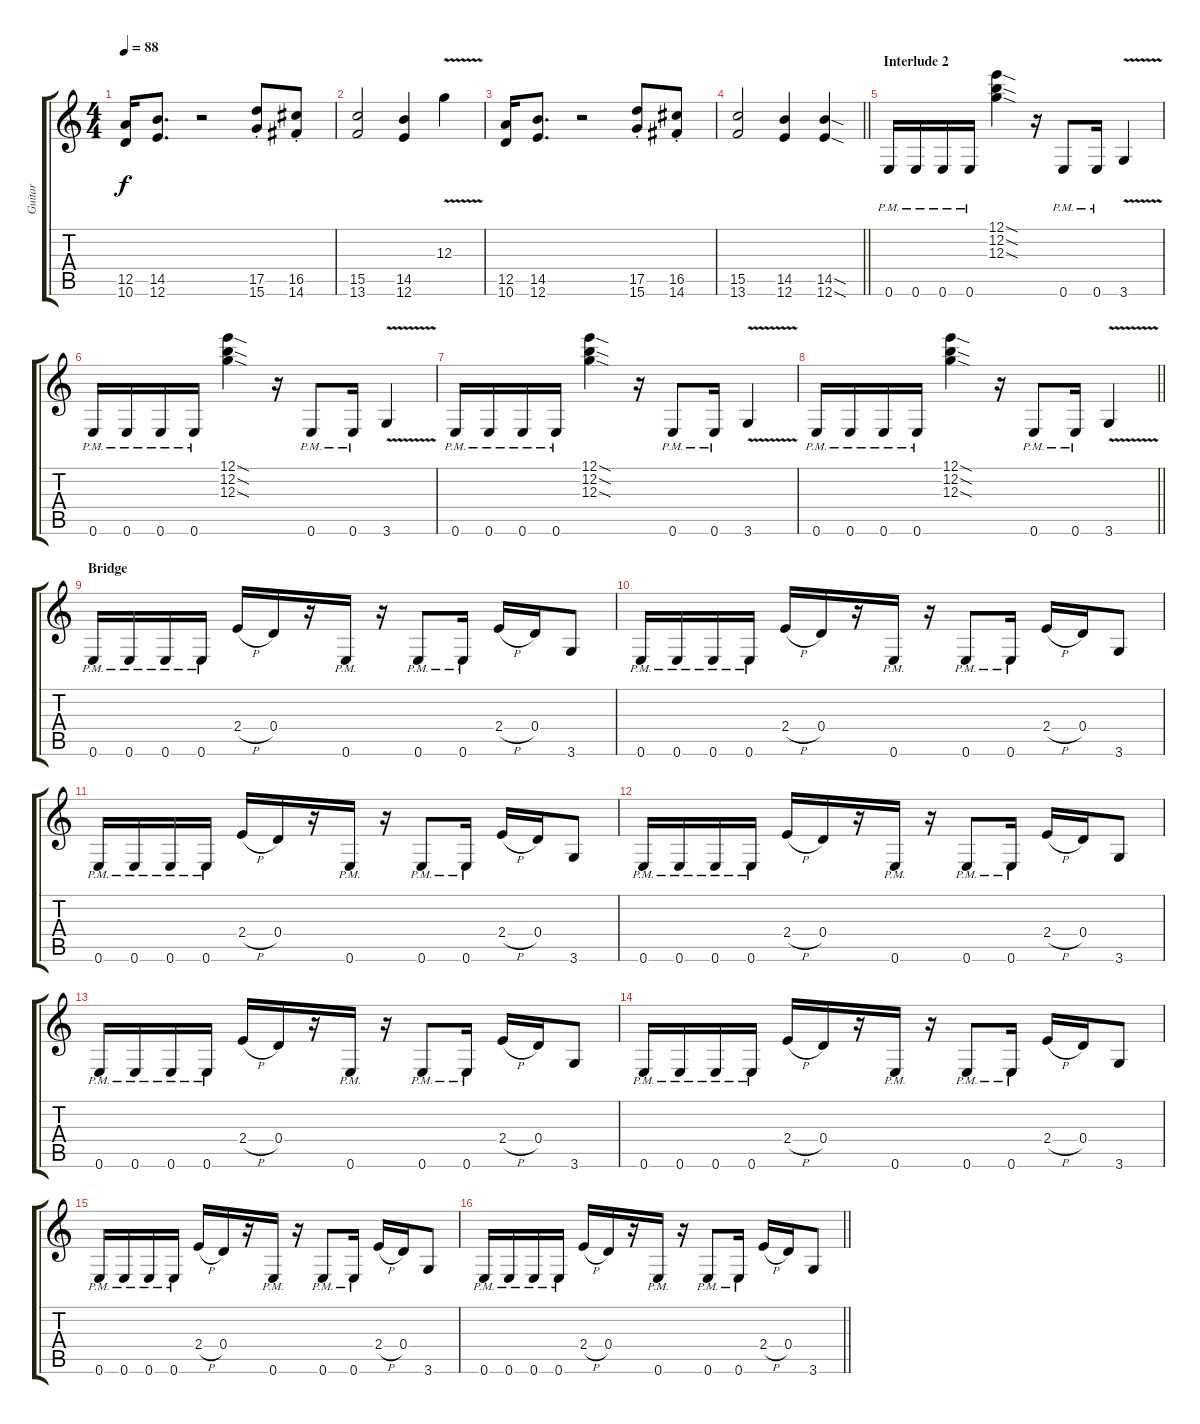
\track ("Guitar" "Guitar") {instrument distortionguitar}
\staff {score tabs}
\tuning (E4 B3 G3 D3 A2 E2) {hide}
\ts (4 4)
\tempo 88
\clef g2
\ks c
(12.5 10.6).16{dy f} (14.5 12.6).8{d} r.2 (17.5{st} 15.6{st}).8 (16.5{st} 14.6{st}).8 |
(15.5 13.6).2 (14.5 12.6).4 12.3{v}.4 |
(12.5 10.6).16 (14.5 12.6).8{d} r.2 (17.5{st} 15.6{st}).8 (16.5{st} 14.6{st}).8 |
\barLineRight lightlight
(15.5 13.6).2 (14.5 12.6).4 (14.5{sod} 12.6{sod}).4 |
\section ("" "Interlude 2")
0.6{pm}.16 0.6{pm}.16 0.6{pm}.16 0.6{pm}.16 (12.1{sod} 12.2{sod} 12.3{sod}).4 r.16 0.6{pm}.8 0.6{pm}.16 3.6{v}.4 |
0.6{pm}.16 0.6{pm}.16 0.6{pm}.16 0.6{pm}.16 (12.1{sod} 12.2{sod} 12.3{sod}).4 r.16 0.6{pm}.8 0.6{pm}.16 3.6{v}.4 |
0.6{pm}.16 0.6{pm}.16 0.6{pm}.16 0.6{pm}.16 (12.1{sod} 12.2{sod} 12.3{sod}).4 r.16 0.6{pm}.8 0.6{pm}.16 3.6{v}.4 |
\barLineRight lightlight
0.6{pm}.16 0.6{pm}.16 0.6{pm}.16 0.6{pm}.16 (12.1{sod} 12.2{sod} 12.3{sod}).4 r.16 0.6{pm}.8 0.6{pm}.16 3.6{v}.4 |
\section ("" "Bridge")
0.6{pm}.16 0.6{pm}.16 0.6{pm}.16 0.6{pm}.16 2.4{h}.16 0.4.16 r.16 0.6{pm}.16 r.16 0.6{pm}.8 0.6{pm}.16 2.4{h}.16 0.4.16 3.6.8 |
0.6{pm}.16 0.6{pm}.16 0.6{pm}.16 0.6{pm}.16 2.4{h}.16 0.4.16 r.16 0.6{pm}.16 r.16 0.6{pm}.8 0.6{pm}.16 2.4{h}.16 0.4.16 3.6.8 |
0.6{pm}.16 0.6{pm}.16 0.6{pm}.16 0.6{pm}.16 2.4{h}.16 0.4.16 r.16 0.6{pm}.16 r.16 0.6{pm}.8 0.6{pm}.16 2.4{h}.16 0.4.16 3.6.8 |
0.6{pm}.16 0.6{pm}.16 0.6{pm}.16 0.6{pm}.16 2.4{h}.16 0.4.16 r.16 0.6{pm}.16 r.16 0.6{pm}.8 0.6{pm}.16 2.4{h}.16 0.4.16 3.6.8 |
0.6{pm}.16 0.6{pm}.16 0.6{pm}.16 0.6{pm}.16 2.4{h}.16 0.4.16 r.16 0.6{pm}.16 r.16 0.6{pm}.8 0.6{pm}.16 2.4{h}.16 0.4.16 3.6.8 |
0.6{pm}.16 0.6{pm}.16 0.6{pm}.16 0.6{pm}.16 2.4{h}.16 0.4.16 r.16 0.6{pm}.16 r.16 0.6{pm}.8 0.6{pm}.16 2.4{h}.16 0.4.16 3.6.8 |
0.6{pm}.16 0.6{pm}.16 0.6{pm}.16 0.6{pm}.16 2.4{h}.16 0.4.16 r.16 0.6{pm}.16 r.16 0.6{pm}.8 0.6{pm}.16 2.4{h}.16 0.4.16 3.6.8 |
\barLineRight lightlight
0.6{pm}.16 0.6{pm}.16 0.6{pm}.16 0.6{pm}.16 2.4{h}.16 0.4.16 r.16 0.6{pm}.16 r.16 0.6{pm}.8 0.6{pm}.16 2.4{h}.16 0.4.16 3.6.8
